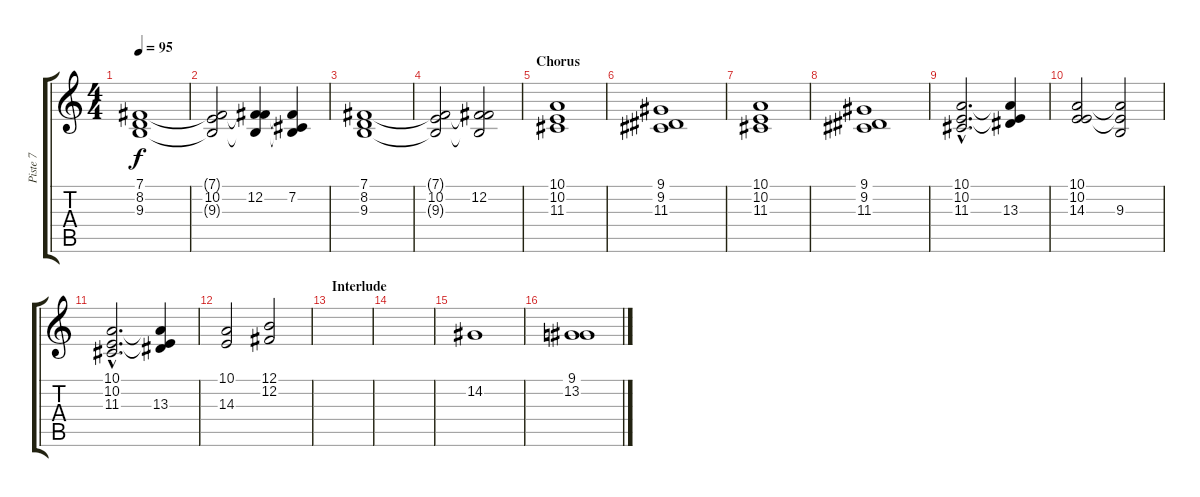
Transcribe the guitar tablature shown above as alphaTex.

\track ("Piste 7" "Piste 7") {instrument stringensemble1}
\staff {score tabs}
\tuning (B3 Gb3 D3 A2 E2 B1) {hide}
\ts (4 4)
\tempo 95
\clef g2
\ks c
(7.1 8.2 9.3).1{dy f} |
(7.1{t} 10.2 9.3{t}).2 (7.1{t} 12.2 9.3{t}).4 (7.1{t} 7.2 9.3{t}).4 |
(7.1 8.2 9.3).1 |
(7.1{t} 10.2 9.3{t}).2 (7.1{t} 12.2 9.3{t}).2 |
\section ("" "Chorus")
(10.1 10.2 11.3).1{volume 11} |
(9.1 9.2 11.3).1 |
(10.1 10.2 11.3).1 |
(9.1 9.2 11.3).1 |
(10.1{hac} 10.2{hac} 11.3{hac}).2{d} (10.1{t} 10.2{t} 13.3).4 |
(10.1 10.2 14.3).2 (10.1{t} 10.2{t} 9.3).2 |
(10.1{hac} 10.2{hac} 11.3{hac}).2{d} (10.1{t} 10.2{t} 13.3).4 |
(10.1 14.3).2 (12.1 12.2).2 |
\section ("" "Interlude")
|
|
14.2.1{volume 10} |
(9.1 13.2).1
